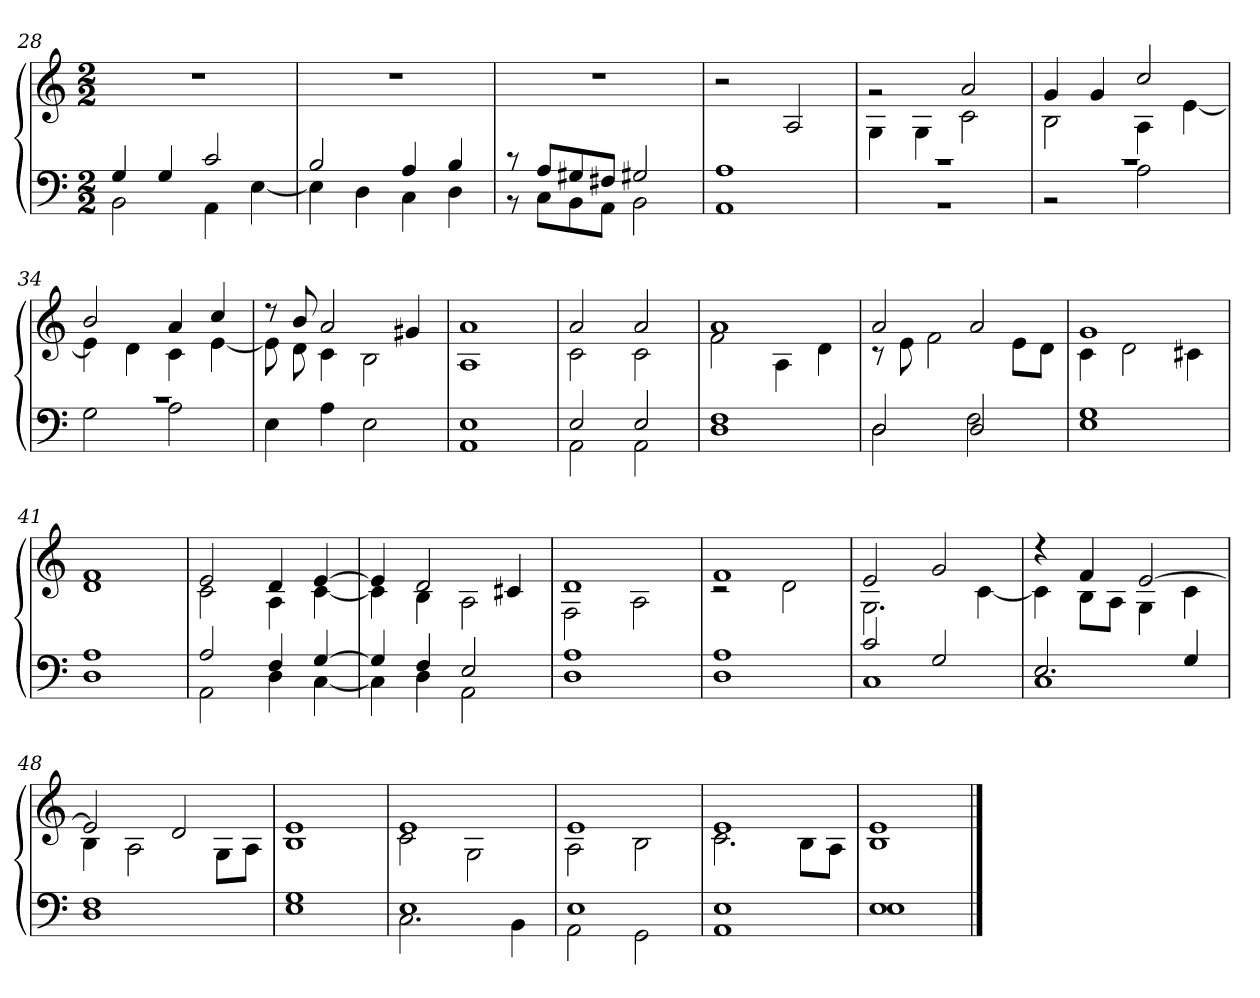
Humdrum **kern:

**kern	**kern
*part1	*part1
*staff2	*staff1
*clefF4	*clefG2
*k[]	*k[]
*C:	*C:
*M2/2	*M2/2
=28	=28
*^	*
4G	2BB	1r
4G	.	.
2c	4AA	.
.	[4E	.
=29	=29	=29
2B	4E]	1r
.	4D	.
4A	4C	.
4B	4D	.
=30	=30	=30
8rc	8r	1r
8AL	8CL	.
8G#X	8BB	.
8F#XJ	8AAJ	.
2G#X	2BB	.
=31	=31	=31
1A	1AA	2r
.	.	2A/
=32	=32	=32
*	*	*^
1rc	1rBB	2rg	4G
.	.	.	4G
.	.	2a	2c
=33	=33	=33	=33
1rc	2rBB	4g	2B
.	.	4g	.
.	2A	2cc	4A
.	.	.	[4e
=34	=34	=34	=34
1rc	2G	2b	4e]
.	.	.	4d
.	2A	4a	4c
.	.	4cc	[4e
*v	*v	*	*
=35	=35	=35
4E	8r	8e]
.	8b	8d
4A	2a	4c
2E	.	2B
.	4g#X	.
=36	=36	=36
*^	*	*
1E	1AA	1a	1A
=37	=37	=37	=37
2E	2AA	2a	2c
2E	2AA	2a	2c
=38	=38	=38	=38
1F	1D	1a	2f
.	.	.	4A
.	.	.	4d
=39	=39	=39	=39
2D	2D	2a	8rc
.	.	.	8e
.	.	.	2f
2D	2F	2a	.
.	.	.	8eL
.	.	.	8dJ
=40	=40	=40	=40
1E	1G	1g	4c
.	.	.	2d
.	.	.	4c#X
=41	=41	=41	=41
1A	1D	1f	1d
=42	=42	=42	=42
2A	2AA	2e	2c
4F	4D	4d	4A
[4G	[4C	[4e	[4c
=43	=43	=43	=43
4G]	4C]	4e]	4c]
4F	4D	2d	4B
2E	2AA	.	2A
.	.	4c#X	.
=44	=44	=44	=44
1D	1A	1d	2F
.	.	.	2A
=45	=45	=45	=45
1A	1D	1f	2rc
.	.	.	2d
=46	=46	=46	=46
2c	1C	2e	2.G
2G	.	2g	.
.	.	.	[4c
=47	=47	=47	=47
2.E	1C	4r	4c]
.	.	4f	8BL
.	.	.	8AJ
.	.	[2e	4G
4G	.	.	4c
=48	=48	=48	=48
1F	1D	2e]	4B
.	.	.	2A
.	.	2d	.
.	.	.	8GL
.	.	.	8AJ
=49	=49	=49	=49
1E	1G	1e	1B
=50	=50	=50	=50
1E	2.C	1e	2c
.	.	.	2G
.	4BB	.	.
=51	=51	=51	=51
1E	2AA	1e	2A
.	2GG	.	2B
=52	=52	=52	=52
1E	1AA	1e	2.c
.	.	.	8BL
.	.	.	8AJ
=53	=53	=53	=53
1E	1E	1e	1B
*v	*v	*	*
*	*v	*v
==	==
*-	*-
